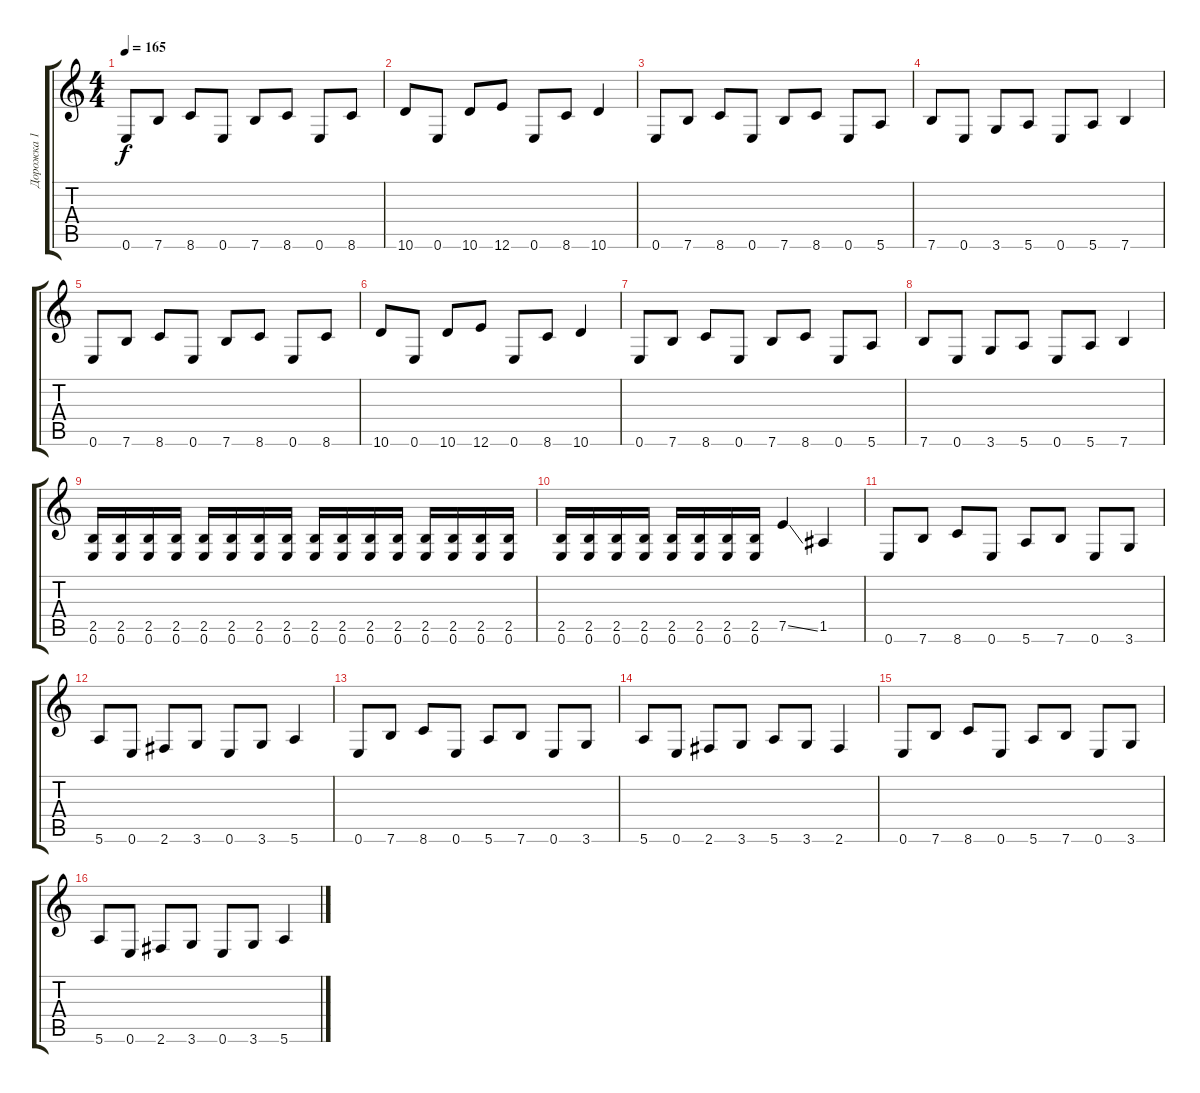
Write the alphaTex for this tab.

\track ("Дорожка 1" "Дорожка 1") {instrument distortionguitar}
\staff {score tabs}
\tuning (E4 B3 G3 D3 A2 E2) {hide}
\ts (4 4)
\tempo 165
\clef g2
\ks c
0.6.8{dy f} 7.6.8 8.6.8 0.6.8 7.6.8 8.6.8 0.6.8 8.6.8 |
10.6.8 0.6.8 10.6.8 12.6.8 0.6.8 8.6.8 10.6.4 |
0.6.8 7.6.8 8.6.8 0.6.8 7.6.8 8.6.8 0.6.8 5.6.8 |
7.6.8 0.6.8 3.6.8 5.6.8 0.6.8 5.6.8 7.6.4 |
0.6.8 7.6.8 8.6.8 0.6.8 7.6.8 8.6.8 0.6.8 8.6.8 |
10.6.8 0.6.8 10.6.8 12.6.8 0.6.8 8.6.8 10.6.4 |
0.6.8 7.6.8 8.6.8 0.6.8 7.6.8 8.6.8 0.6.8 5.6.8 |
7.6.8 0.6.8 3.6.8 5.6.8 0.6.8 5.6.8 7.6.4 |
(2.5 0.6).16 (2.5 0.6).16 (2.5 0.6).16 (2.5 0.6).16 (2.5 0.6).16 (2.5 0.6).16 (2.5 0.6).16 (2.5 0.6).16 (2.5 0.6).16 (2.5 0.6).16 (2.5 0.6).16 (2.5 0.6).16 (2.5 0.6).16 (2.5 0.6).16 (2.5 0.6).16 (2.5 0.6).16 |
(2.5 0.6).16 (2.5 0.6).16 (2.5 0.6).16 (2.5 0.6).16 (2.5 0.6).16 (2.5 0.6).16 (2.5 0.6).16 (2.5 0.6).16 7.5{ss}.4 1.5.4 |
0.6.8 7.6.8 8.6.8 0.6.8 5.6.8 7.6.8 0.6.8 3.6.8 |
5.6.8 0.6.8 2.6.8 3.6.8 0.6.8 3.6.8 5.6.4 |
0.6.8 7.6.8 8.6.8 0.6.8 5.6.8 7.6.8 0.6.8 3.6.8 |
5.6.8 0.6.8 2.6.8 3.6.8 5.6.8 3.6.8 2.6.4 |
0.6.8 7.6.8 8.6.8 0.6.8 5.6.8 7.6.8 0.6.8 3.6.8 |
5.6.8 0.6.8 2.6.8 3.6.8 0.6.8 3.6.8 5.6.4
